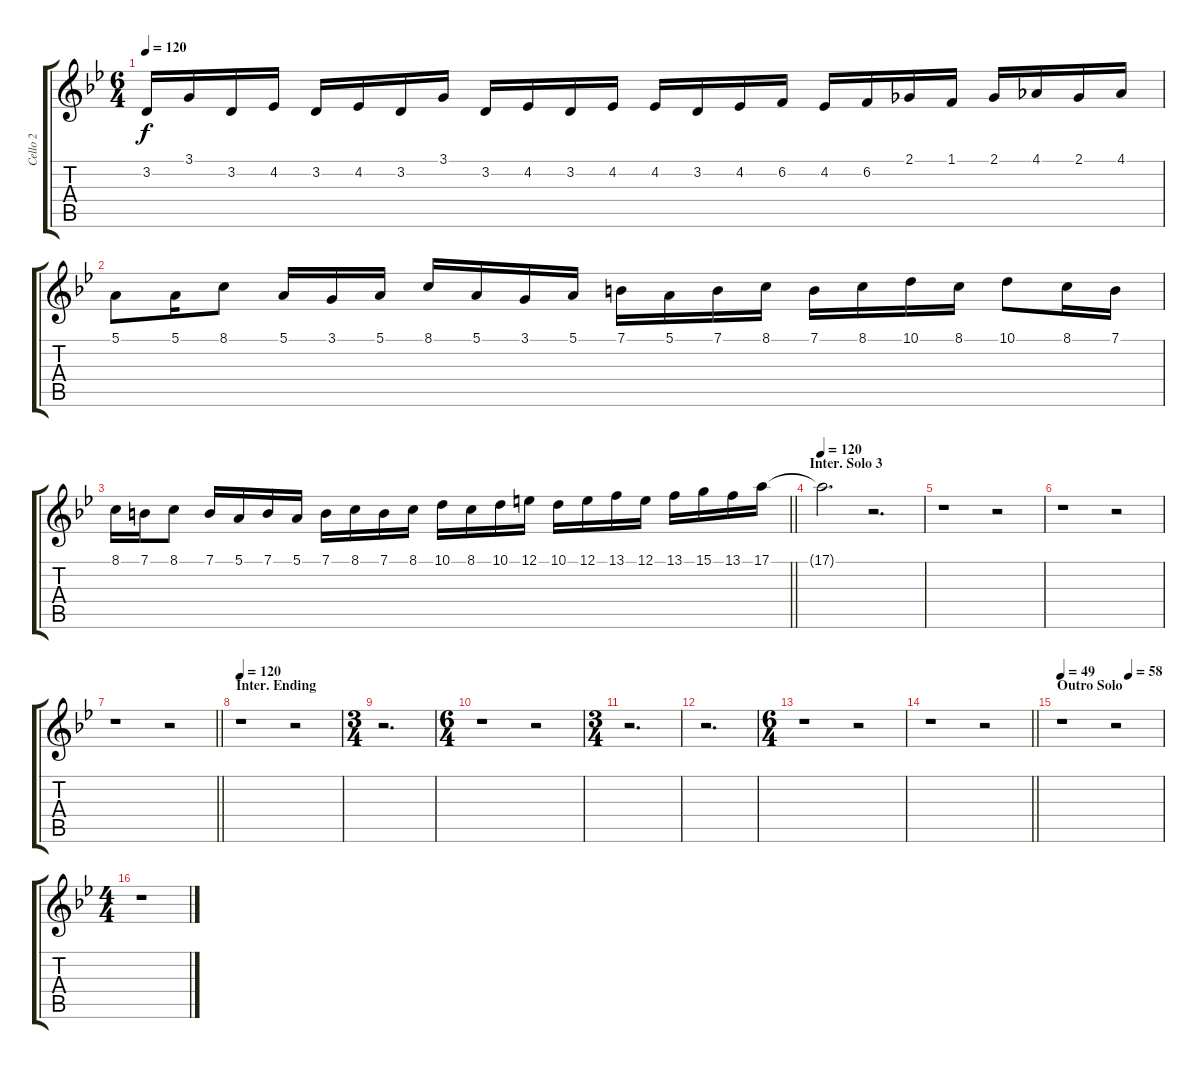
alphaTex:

\track ("Cello 2" "Cello 2") {instrument cello}
\staff {score tabs}
\tuning (E4 B3 G3 D3 A2 E2) {hide}
\ts (6 4)
\tempo 120
\clef g2
\ks bb
3.2.16{dy f} 3.1.16 3.2.16 4.2.16 3.2.16 4.2.16 3.2.16 3.1.16 3.2.16 4.2.16 3.2.16 4.2.16 4.2.16 3.2.16 4.2.16 6.2.16 4.2.16 6.2.16 2.1.16 1.1.16 2.1.16 4.1.16 2.1.16 4.1.16 |
5.1.8 5.1.16 8.1.8 5.1.16 3.1.16 5.1.16 8.1.16 5.1.16 3.1.16 5.1.16 7.1.16 5.1.16 7.1.16 8.1.16 7.1.16 8.1.16 10.1.16 8.1.16 10.1.8 8.1.16 7.1.16 |
\barLineRight lightlight
8.1.16 7.1.16 8.1.8 7.1.16 5.1.16 7.1.16 5.1.16 7.1.16 8.1.16 7.1.16 8.1.16 10.1.16 8.1.16 10.1.16 12.1.16 10.1.16 12.1.16 13.1.16 12.1.16 13.1.16 15.1.16 13.1.16 17.1.16 |
\section ("" "Inter. Solo 3")
\tempo 120
17.1{t}.2{d} r.2{d} |
r.1 r.2 |
r.1 r.2 |
\barLineRight lightlight
r.1 r.2 |
\section ("" "Inter. Ending")
\tempo 120
r.1 r.2 |
\ts (3 4)
r.2{d} |
\ts (6 4)
r.1 r.2 |
\ts (3 4)
r.2{d} |
r.2{d} |
\ts (6 4)
r.1 r.2 |
\barLineRight lightlight
r.1 r.2 |
\section ("" "Outro Solo")
\tempo 49
\tempo (58 0.6666666666666666)
r.1 r.2 |
\ts (4 4)
r.1
